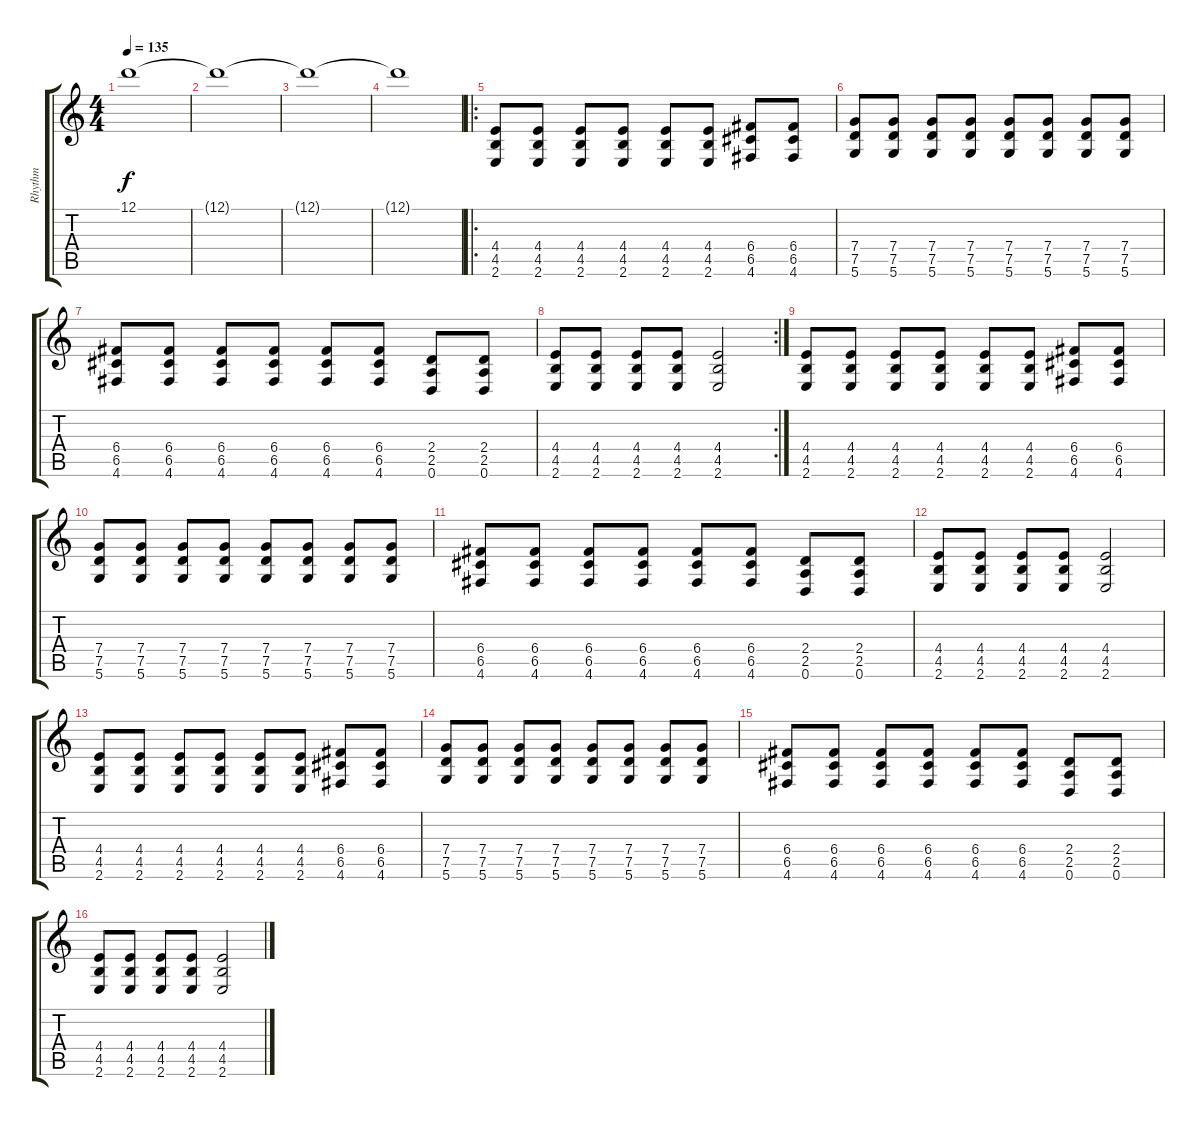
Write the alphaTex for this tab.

\track ("Rhythm" "Rhythm") {instrument overdrivenguitar}
\staff {score tabs}
\tuning (D4 A3 F3 C3 G2 D2) {hide}
\ts (4 4)
\tempo 135
\clef g2
\ks c
12.1{t}.1{dy f} |
12.1{t}.1 |
12.1{t}.1 |
12.1{t}.1 |
\ro
(4.4 4.5 2.6).8 (4.4 4.5 2.6).8 (4.4 4.5 2.6).8 (4.4 4.5 2.6).8 (4.4 4.5 2.6).8 (4.4 4.5 2.6).8 (6.4 6.5 4.6).8 (6.4 6.5 4.6).8 |
(7.4 7.5 5.6).8 (7.4 7.5 5.6).8 (7.4 7.5 5.6).8 (7.4 7.5 5.6).8 (7.4 7.5 5.6).8 (7.4 7.5 5.6).8 (7.4 7.5 5.6).8 (7.4 7.5 5.6).8 |
(6.4 6.5 4.6).8 (6.4 6.5 4.6).8 (6.4 6.5 4.6).8 (6.4 6.5 4.6).8 (6.4 6.5 4.6).8 (6.4 6.5 4.6).8 (2.4 2.5 0.6).8 (2.4 2.5 0.6).8 |
\rc 2
(4.4 4.5 2.6).8 (4.4 4.5 2.6).8 (4.4 4.5 2.6).8 (4.4 4.5 2.6).8 (4.4 4.5 2.6).2 |
(4.4 4.5 2.6).8 (4.4 4.5 2.6).8 (4.4 4.5 2.6).8 (4.4 4.5 2.6).8 (4.4 4.5 2.6).8 (4.4 4.5 2.6).8 (6.4 6.5 4.6).8 (6.4 6.5 4.6).8 |
(7.4 7.5 5.6).8 (7.4 7.5 5.6).8 (7.4 7.5 5.6).8 (7.4 7.5 5.6).8 (7.4 7.5 5.6).8 (7.4 7.5 5.6).8 (7.4 7.5 5.6).8 (7.4 7.5 5.6).8 |
(6.4 6.5 4.6).8 (6.4 6.5 4.6).8 (6.4 6.5 4.6).8 (6.4 6.5 4.6).8 (6.4 6.5 4.6).8 (6.4 6.5 4.6).8 (2.4 2.5 0.6).8 (2.4 2.5 0.6).8 |
(4.4 4.5 2.6).8 (4.4 4.5 2.6).8 (4.4 4.5 2.6).8 (4.4 4.5 2.6).8 (4.4 4.5 2.6).2 |
(4.4 4.5 2.6).8 (4.4 4.5 2.6).8 (4.4 4.5 2.6).8 (4.4 4.5 2.6).8 (4.4 4.5 2.6).8 (4.4 4.5 2.6).8 (6.4 6.5 4.6).8 (6.4 6.5 4.6).8 |
(7.4 7.5 5.6).8 (7.4 7.5 5.6).8 (7.4 7.5 5.6).8 (7.4 7.5 5.6).8 (7.4 7.5 5.6).8 (7.4 7.5 5.6).8 (7.4 7.5 5.6).8 (7.4 7.5 5.6).8 |
(6.4 6.5 4.6).8 (6.4 6.5 4.6).8 (6.4 6.5 4.6).8 (6.4 6.5 4.6).8 (6.4 6.5 4.6).8 (6.4 6.5 4.6).8 (2.4 2.5 0.6).8 (2.4 2.5 0.6).8 |
(4.4 4.5 2.6).8 (4.4 4.5 2.6).8 (4.4 4.5 2.6).8 (4.4 4.5 2.6).8 (4.4 4.5 2.6).2
